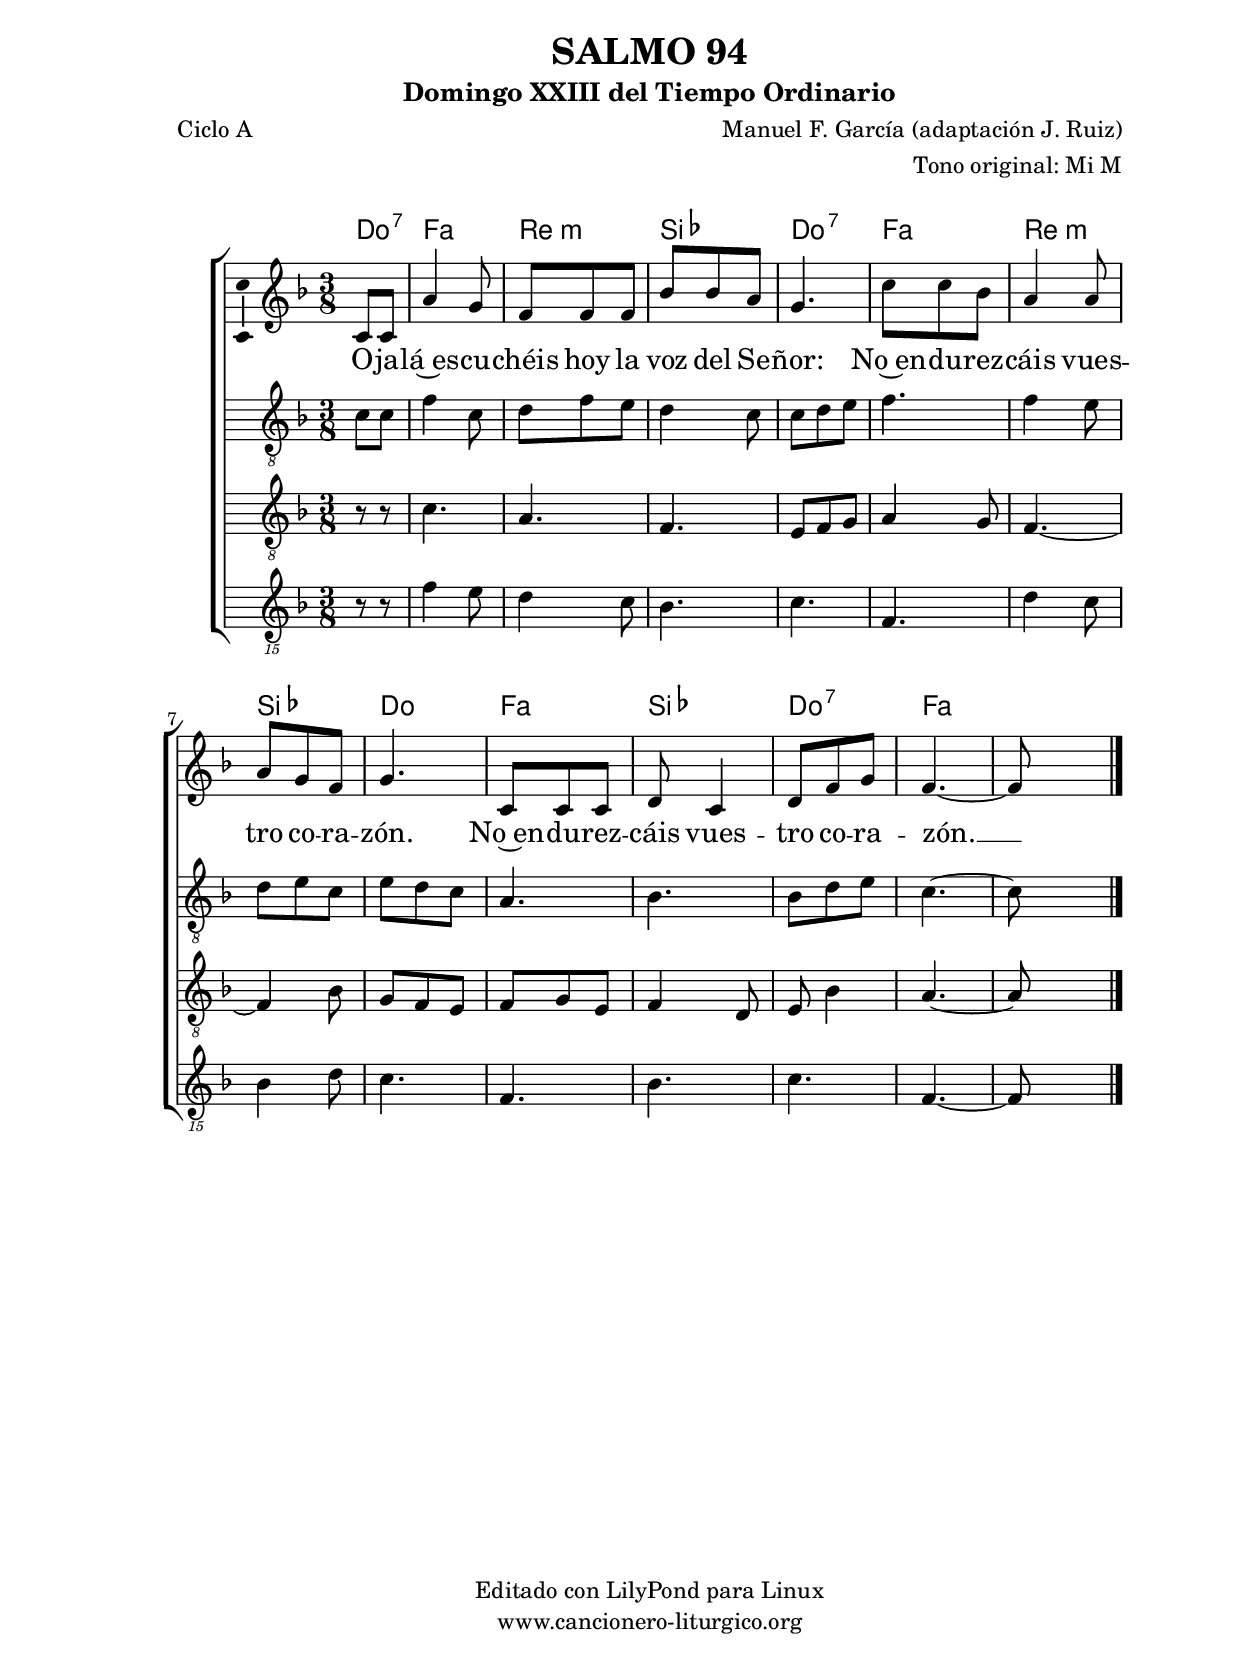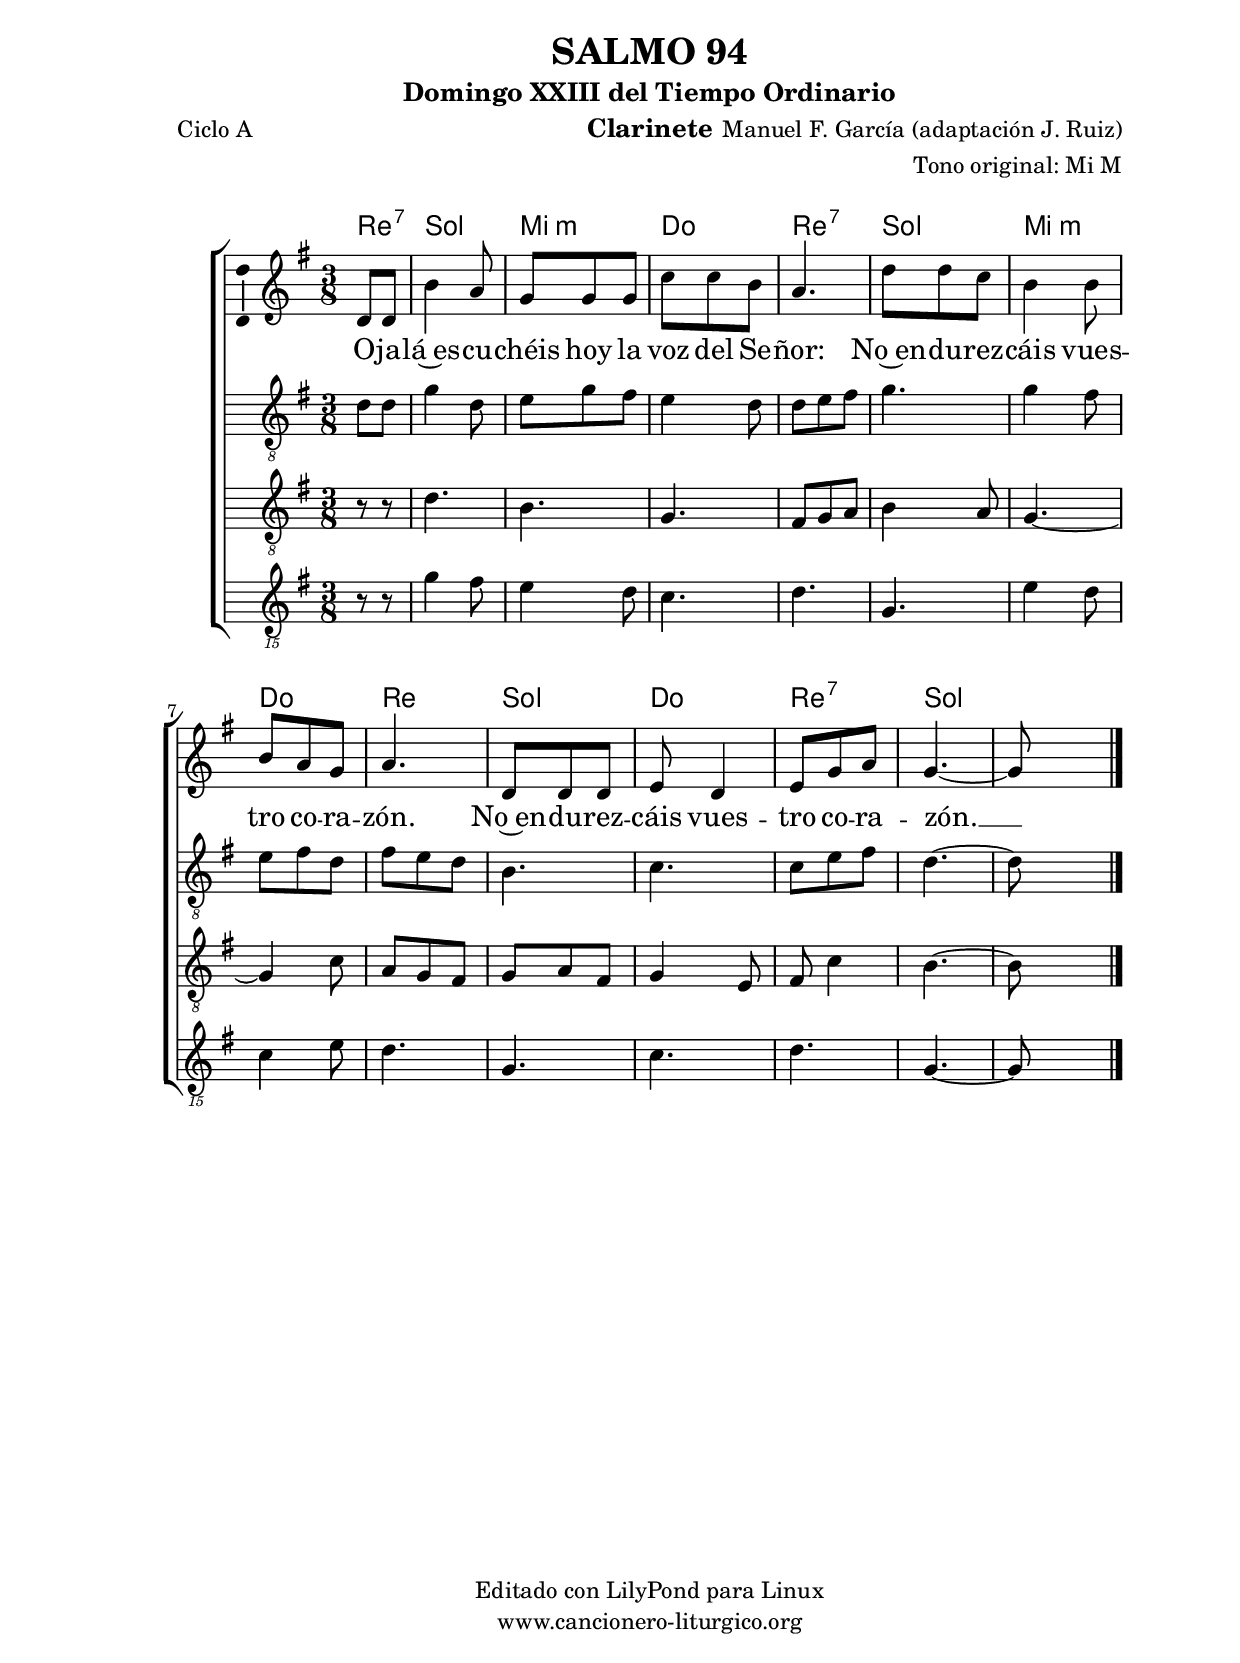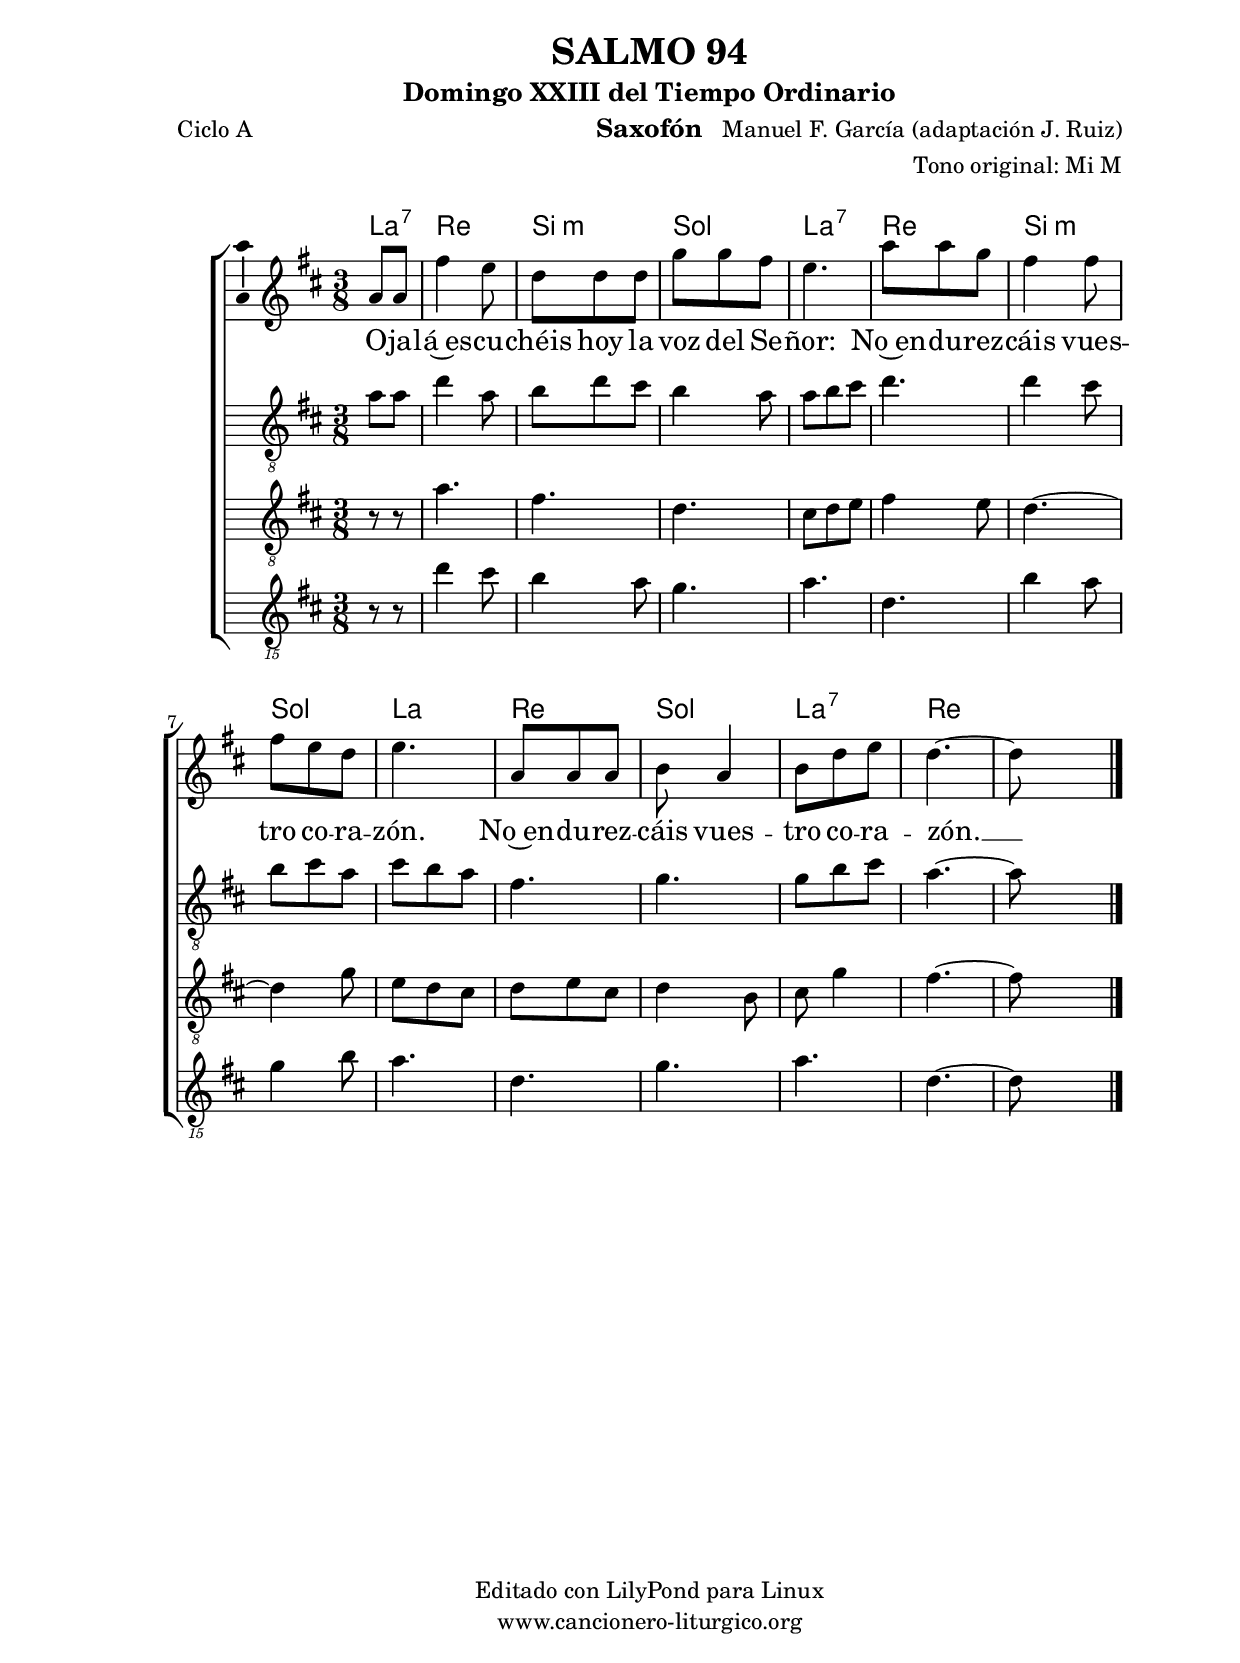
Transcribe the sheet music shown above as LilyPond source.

%
%para convertir .midi en .wav:
%timidity filename.midi -Ow -o finename.wav
%
%
%Para convertir de .wav a .mp3:
%lame -h -m j filename.wav
%
%
%para escuchar el midi:
%timidity nombrefichero.midi
%


%versión de lilypond para la que se ha escrito esta partitura:
\version "2.16.0"

	%Tamaño papel
	#(set-default-paper-size "a4")
	%Tamaño partitura
	#(set-global-staff-size 20)
	%No responde al pulsar sobre una nota
	#(ly:set-option 'point-and-click #f)

%parámetros del encabezamiento:
\header {
	title = "SALMO 94"
	subtitle = "Domingo XXIII del Tiempo Ordinario"
	composer = "Manuel F. García (adaptación J. Ruiz)"
	poet = "Ciclo A"
	meter = ""
	arranger = "Tono original: Mi M"
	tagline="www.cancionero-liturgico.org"
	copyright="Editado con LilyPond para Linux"
	}

%parámetros asociados al papel:
\paper  {
	oddHeaderMarkup = \markup {\fill-line { \on-the-fly #not-first-page \fromproperty #'header:title \on-the-fly #not-first-page \fromproperty #'header:composer }}
	evenHeaderMarkup = \markup {\fill-line { \fromproperty #'header:composer \fromproperty #'header:title }}
	#(set-paper-size "a4")
	print-page-number = ##f
	first-page-number = 1
	print-first-page-number = ##f
%	head-separation = 3.0 \cm
	top-margin = 2.0 \cm
	bottom-margin = 0.5\cm
%%%	bottom-margin = -1.0\cm
	left-margin = 3.0 \cm
	line-width = 16.0 \cm 
	indent = 8\mm
	interscoreline = 2.\mm
	between-system-space = 15\mm
%	para que las partituras no llenen la hoja:
	ragged-bottom = ##t
%	idem para la última hoja:
	ragged-last-bottom = ##f
%	para que las partituras llenen el ancho del papel:
	ragged-last = ##f
	after-title-space = 2.5 \cm
%page-count=1
%system-count=8

	%Flexible Vertical Spacing
%	markup-markup-spacing =
%	#'((basic-distance . 15) (minimum-distance . 15) (padding . 3))
	markup-system-spacing =
	#'((basic-distance . 15) (minimum-distance . 15) (padding . 3))
	system-system-spacing =
	#'((basic-distance . 15) (minimum-distance . 15) (padding . 3))
	score-system-spacing =
	#'((basic-distance . 15) (minimum-distance . 15) (padding . 5))
%	top-system-spacing = % header
%	#'((basic-distance . 8) (minimum-distance . 0) (padding . 3))
%	top-markup-spacing =
%	#'((basic-distance . 20) (minimum-distance . 20) (padding . 3))
	last-bottom-spacing = % footer
	#'((basic-distance . 5) (minimum-distance . 5) (padding . 3))
%	score-markup-spacing =
%	#'((basic-distance . 16) (minimum-distance . 13) (padding . 3))

	}


%parámetros que afectan a toda la partitura:
global =  {
	%clave de sol (G):
	\clef G
	%armadura:
	\transpose e f
	\key e \major
	\tempo 4=90
	\set Score.tempoHideNote = ##t
	}


acordes = {
	\italianChords
	\chordmode {
	\transpose e f
{
b4:7
e4. cis:m a b:7 e cis:m a b e a b:7 e s
	}
	}
}


melodia = 
	\transpose e f
{
	\relative c'{
	\time 3/8

\partial 4
b8 b
gis'4 fis8
e8 e e
a8 a gis8
fis4.
b8 b a
gis4 gis8
gis8 fis e
fis4.
b,8 b b
cis8 b4
cis8 e fis
e4.~
e8 s4

	\bar "|."
	}
	}

melodiados = 
	\transpose e f
{
	\relative c'{
	\time 3/8

\clef "G_8"
b8 b
e4 b8
cis8 e dis
cis4 b8
b8 cis dis
e4.
e4 dis8
cis8 dis b
dis8 cis b
gis4.
a4.
a8 cis dis
b4.~
b8 s4

	\bar "|."
	}
	}

melodiatres = 
	\transpose e f
{
	\relative c'{
	\time 3/8
%\clef F
\clef "G_8"
r8 r
b4.
gis4.
e4.
dis8 e fis
gis4 fis8
e4.~
e4 a8 fis8 e dis
e8 fis dis
e4 cis8
dis8 a'4 gis4.~
gis8 s4

	\bar "|."
	}
	}

melodiacuatro = 
	\transpose e f
{
	\relative c{
	\time 3/8
%\clef F
\clef "G_15"
r8 r
e4 dis8
cis4 b8
a4.
b4.
e,4.
cis'4 b8
a4 cis8
b4.
e,4.
a4.
b4.
e,4.~
e8 s4

	\bar "|."
	}
	}

texto = \lyricmode {
O -- ja -- lá~es -- cu -- chéis hoy la voz del Se -- ñor: No~en -- du -- rez -- cáis vues -- tro co -- ra -- zón. No~en -- du -- rez -- cáis vues -- tro co -- ra -- zón. __
	}


acordesStaff = \context ChordNames = acordesStaff <<
	\set chordChanges = ##t
	\acordes
	>>


vozStaff = \context Voice = vozStaff
\with {\consists "Ambitus_engraver"}
<<
%	\set Staff.instrumentName = ""
%	\set Staff.shortInstrumentName = ""
%	\set Staff.midiInstrument = #"clarinet"
%	\set Staff.midiInstrument = #"cello"
%	\set Staff.midiInstrument = #"flute"
	\set Staff.midiInstrument = #"electric guitar (jazz)"
%	\set Staff.midiInstrument = #"english horn"
%	\set Staff.midiInstrument = #"violin"
%	\set Staff.midiInstrument = #"glockenspiel"
	\set Staff.midiMinimumVolume = #0.7
	\set Staff.midiMaximumVolume = #0.9
	\global
	\melodia
	>>

vozdosStaff = \context Voice = vozdosStaff
<<
%	\set Staff.instrumentName = "Clarinete 1"
%	\set Staff.shortInstrumentName = "C"
	\override Staff.StaffSymbol #'staff-space = #(magstep -0.35)
	\set Staff.midiInstrument = #"english horn"
	\set Staff.midiMinimumVolume = #0.4
	\set Staff.midiMaximumVolume = #0.5
	\global
	\melodiados
	>>

voztresStaff = \context Voice = voztresStaff
<<
%	\set Staff.instrumentName = "Saxofón"
%	\set Staff.shortInstrumentName = "S"
	\override Staff.StaffSymbol #'staff-space = #(magstep -0.35)
	\set Staff.midiInstrument = #"violin"
	\set Staff.midiMinimumVolume = #0.4
	\set Staff.midiMaximumVolume = #0.5
	\global
	\melodiatres
	>>

vozcuatroStaff = \context Voice = vozcuatroStaff
<<
%	\set Staff.instrumentName = "Saxofón"
%	\set Staff.shortInstrumentName = "S"
	\override Staff.StaffSymbol #'staff-space = #(magstep -0.35)
	\set Staff.midiInstrument = #"violin"
	\set Staff.midiMinimumVolume = #0.4
	\set Staff.midiMaximumVolume = #0.5
	\global
	\melodiacuatro
	>>


textoStaff = \context Lyrics = textoStaff <<
	\lyricsto vozStaff \texto
	>>

\book {
	\score {
		\context ChoirStaff {
%			\override StaffGroup.SystemStartBracket #'collapse-height = #1
%			\override Score.SystemStartBar #'collapse-height = #1
			<<
			\acordesStaff
			\vozStaff
			\textoStaff
			\vozdosStaff
			\voztresStaff
			\vozcuatroStaff
			>>
			}
		\layout {
	    		\context {
				\Lyrics
				\override LyricText #'font-size = #2
				}
	   		 \context {
				\Score
				%fontSize = #3
				\override StaffSymbol #'staff-space = #(magstep +3)
				%\override Beam #'thickness = #0.55
				%\override SpacingSpanner #'spacing-increment = #1.0
				%\override Slur #'height-limit = #1.5
				}
			}
		}
	\score {
		\unfoldRepeats
		\context ChoirStaff {
			<<
			\acordesStaff
			\vozStaff
			\vozdosStaff
			\voztresStaff
			\vozcuatroStaff
			>>
			}
		\midi {
	  		\context {
	  			\Score
				tempoWholesPerMinute = #(ly:make-moment 70 4)
				}
			}
		}
	}

%Partitura para clarinete
#(define output-suffix "C")
\book {
	\header{
		instrument = "Clarinete"
		}
	\score {
		\context ChoirStaff {
%			\override StaffGroup.SystemStartBracket #'collapse-height = #1
%			\override Score.SystemStartBar #'collapse-height = #1
\transpose c d
			<<
			\acordesStaff
			\vozStaff
			\textoStaff
			\vozdosStaff
			\voztresStaff
			\vozcuatroStaff
			>>
			}
		\layout {
	    		\context {
				\Lyrics
				\override LyricText #'font-size = #2
				}
	   		 \context {
				\Score
				%fontSize = #3
				\override StaffSymbol #'staff-space = #(magstep +3)
				%\override Beam #'thickness = #0.55
				%\override SpacingSpanner #'spacing-increment = #1.0
				%\override Slur #'height-limit = #1.5
				}
			}
		}
	}

%Partitura para saxofón
#(define output-suffix "S")
\book {
	\header{
		instrument = "Saxofón"
		}
	\score {
		\context ChoirStaff {
%			\override StaffGroup.SystemStartBracket #'collapse-height = #1
%			\override Score.SystemStartBar #'collapse-height = #1
\transpose c a
			<<
			\acordesStaff
			\vozStaff
			\textoStaff
			\vozdosStaff
			\voztresStaff
			\vozcuatroStaff
			>>
			}
		\layout {
	    		\context {
				\Lyrics
				\override LyricText #'font-size = #2
				}
	   		 \context {
				\Score
				%fontSize = #3
				\override StaffSymbol #'staff-space = #(magstep +3)
				%\override Beam #'thickness = #0.55
				%\override SpacingSpanner #'spacing-increment = #1.0
				%\override Slur #'height-limit = #1.5
				}
			}
		}
	}

